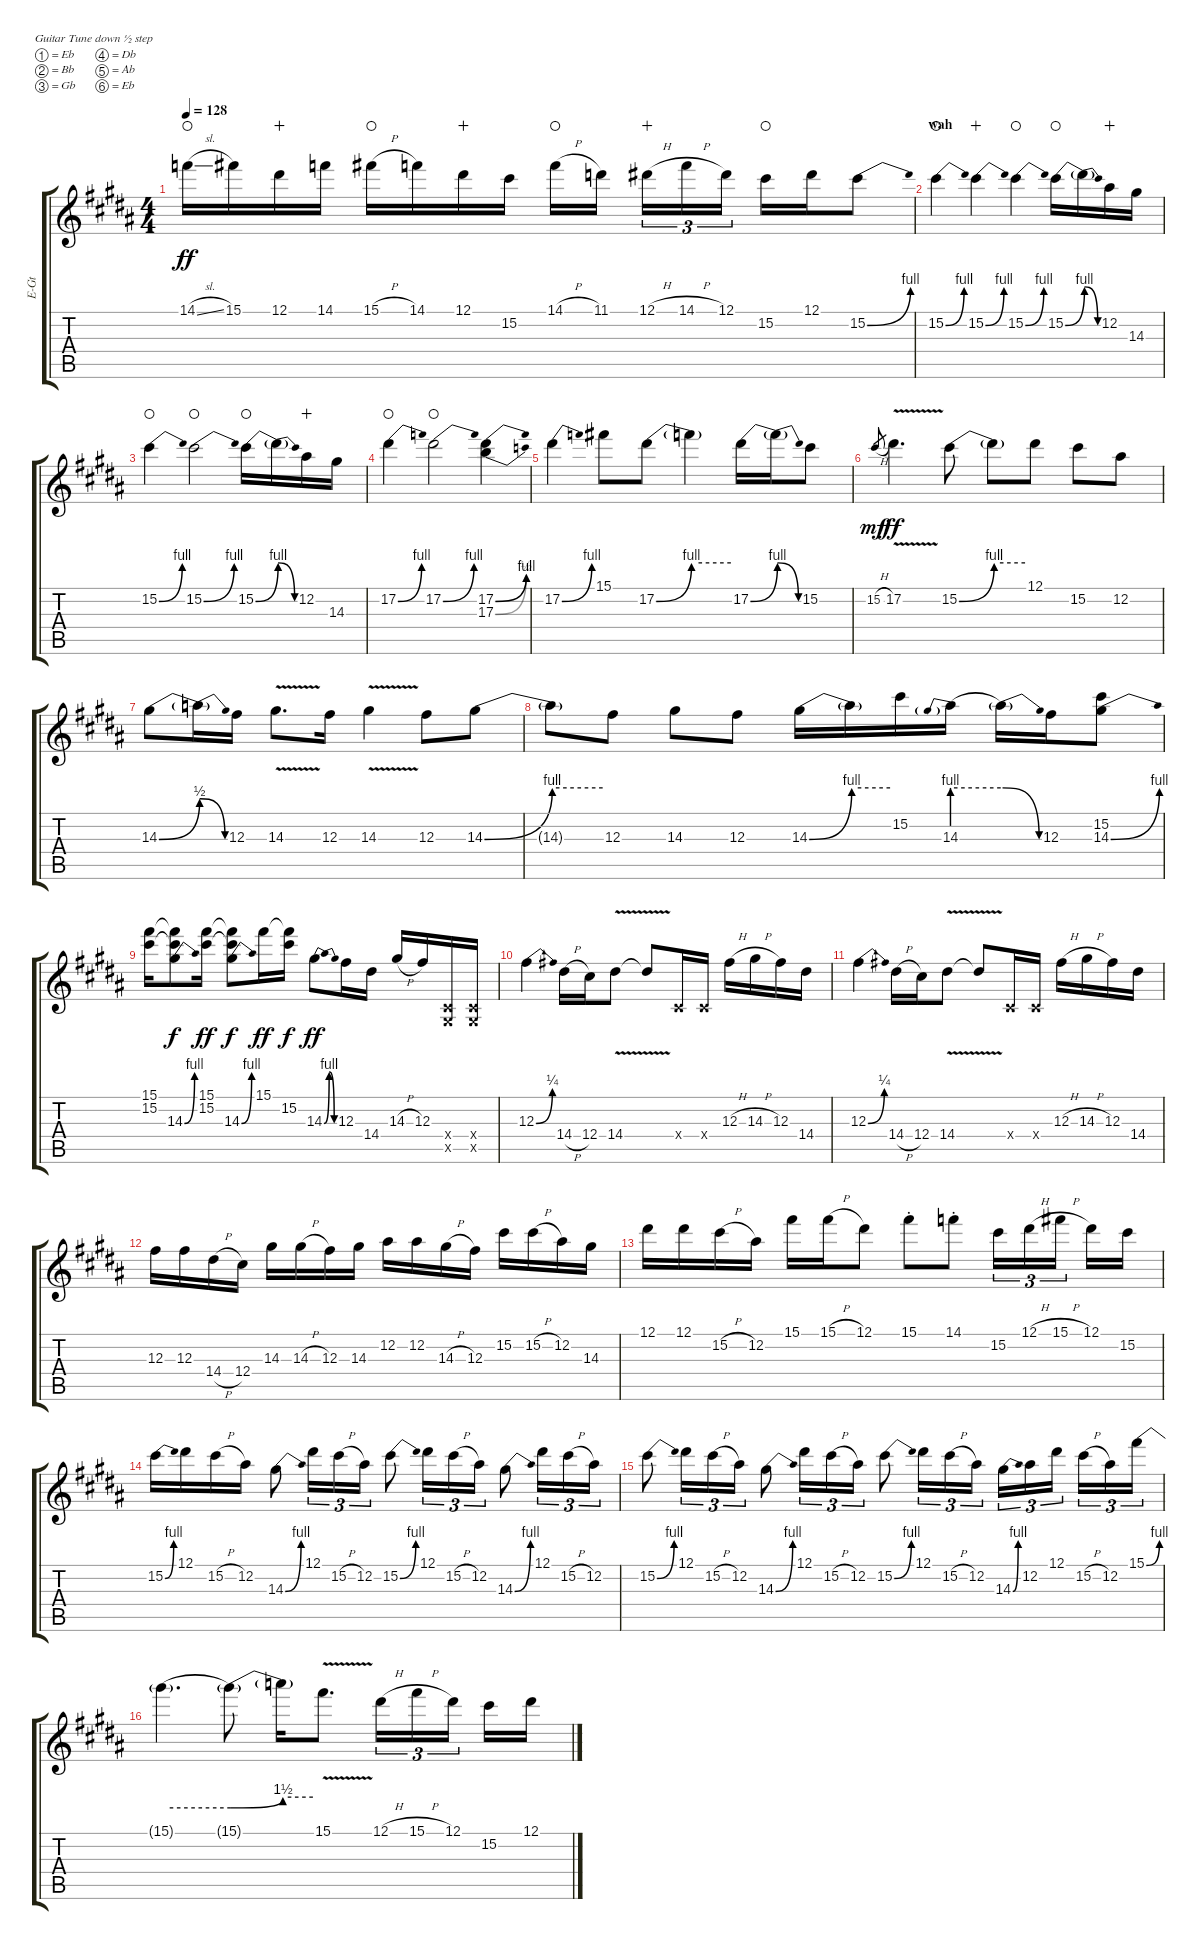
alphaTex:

\bracketExtendMode groupsimilarinstruments
\otherSystemsTrackNameOrientation horizontal
\track ("Guitar 1 (Slash)" "E-Gt") {defaultSystemsLayout 4 instrument overdrivenguitar}
\staff {score tabs}
\tuning (Eb4 Bb3 Gb3 Db3 Ab2 Eb2)
\ts (4 4)
\tempo 128
\clef g2
\ks b
14.1{sl acc b}.16{dy ff waho beam Down} 15.1{acc forcenatural}.16{beam Down} 12.1{acc forcenatural}.16{wahc beam Down} 14.1{acc b}.16{beam Down} 15.1{h acc forcenatural}.16{waho beam Down} 14.1{acc b}.16{beam Down} 12.1{acc forcenatural}.16{wahc beam Down} 15.2{acc forcenatural}.16{beam Down} 14.1{h acc b}.16{waho beam Down} 11.1{acc b}.16{beam Down} 12.1{h acc forcenatural}.16{tu (3 2) wahc beam Down} 14.1{h acc b}.16{tu (3 2) beam Down} 12.1{acc forcenatural}.16{tu (3 2) beam Down} 15.2{acc forcenatural}.16{waho beam Down} 12.1{acc forcenatural}.16{beam Down} 15.2{be (bend 0 0 60 4) acc forcenatural}.8{beam Down} |
\section ("" "wah")
15.2{be (bend 0 0 60 4) acc forcenatural}.4{waho beam Down} 15.2{be (bend 0 0 60 4) acc forcenatural}.4{wahc beam Down} 15.2{be (bend 0 0 60 4) acc forcenatural}.4{waho beam Down} 15.2{be (bend 0 0 60 4) acc forcenatural}.16{waho beam Down} 15.2{be (release 0 4 60 0) t}.16{beam Down} 12.2{acc forcenatural}.16{wahc beam Down} 14.3{acc forcenatural}.16{beam Down} |
15.2{be (bend 0 0 60 4) acc forcenatural}.4{waho beam Down} 15.2{be (bend 0 0 60 4) acc forcenatural}.2{waho beam Down} 15.2{be (bend 0 0 60 4) acc forcenatural}.16{waho beam Down} 15.2{be (release 0 4 60 0) t}.16{beam Down} 12.2{acc forcenatural}.16{wahc beam Down} 14.3{acc forcenatural}.16{beam Down} |
17.2{be (bend 0 0 60 4) acc forcenatural}.4{waho beam Down} 17.2{be (bend 0 0 60 4) acc forcenatural}.2{waho beam Down} (17.2{be (bend 0 0 60 4) acc forcenatural} 17.3{be (bend 0 0 60 2) acc forcenatural}).4{beam Down} |
17.2{be (bend 0 0 60 4) acc forcenatural}.4{beam Down} 15.1{acc forcenatural}.8{beam Down} 17.2{be (bend 0 0 60 4) acc forcenatural}.8{beam Down} 17.2{be (hold 0 4 60 4) t}.4{beam Down} 17.2{be (bend 0 0 60 4) acc forcenatural}.16{beam Down} 17.2{be (release 0 4 60 0) t}.16{beam Down} 15.2{acc forcenatural}.8{beam Down} |
15.2{h acc forcenatural}.8{gr dy mf beam Up} 17.2{v acc forcenatural}.4{d dy ff beam Down} 15.2{be (bend 0 0 60 4) acc forcenatural}.8{beam Down} 15.2{be (hold 0 4 60 4) t}.8{beam Down} 12.1{acc forcenatural}.8{beam Down} 15.2{acc forcenatural}.8{beam Down} 12.2{acc forcenatural}.8{beam Down} |
14.3{be (bend 0 0 60 2) acc forcenatural}.8{beam Down} 14.3{be (release 0 2 60 0) t}.16{beam Down} 12.3{acc forcenatural}.16{beam Down} 14.3{v acc forcenatural}.8{d beam Down} 12.3{acc forcenatural}.16{beam Down} 14.3{v acc forcenatural}.4{beam Down} 12.3{acc forcenatural}.8{beam Down} 14.3{be (bend 0 0 60 4) acc forcenatural}.8{beam Down} |
14.3{be (hold 0 4 60 4) t}.8{beam Down} 12.3{acc forcenatural}.8{beam Down} 14.3{acc forcenatural}.8{beam Down} 12.3{acc forcenatural}.8{beam Down} 14.3{be (bend 0 0 60 4) acc forcenatural}.16{beam Down} 14.3{be (hold 0 4 60 4) t}.16{beam Down} 15.2{acc forcenatural}.16{beam Down} 14.3{be (prebend 0 4 60 4)}.16{beam Down} 14.3{be (release 0 4 60 0) t}.16{beam Down} 12.3{acc forcenatural}.16{beam Down} (15.2{acc forcenatural} 14.3{be (bend 0 0 60 4) acc forcenatural}).8{beam Down} |
(15.1{acc forcenatural} 15.2{acc forcenatural}).16{beam Down} (15.1{t acc forcenatural} 15.2{t acc forcenatural} 14.3{be (bend 0 0 60 4) acc forcenatural}).8{dy f beam Down} (15.1{acc forcenatural} 15.2{acc forcenatural}).16{dy ff beam Down} (15.1{t acc forcenatural} 15.2{t acc forcenatural} 14.3{be (bend 0 0 60 4) acc forcenatural}).8{dy f beam Down} 15.1{acc forcenatural}.16{dy ff beam Down} (15.1{t acc forcenatural} 15.2{acc forcenatural}).16{dy f beam Down} 14.3{be (bendrelease 0 0 30 4 30 4 60 0) acc forcenatural}.8{dy ff beam Down} 12.3{acc forcenatural}.16{beam Down} 14.4{acc forcenatural}.16{beam Down} 14.3{h acc forcenatural}.16{beam Up} 12.3{acc forcenatural}.16{beam Up} (0.4{x acc forcenatural} 0.5{x acc forcenatural}).16{beam Up} (0.4{x acc forcenatural} 0.5{x acc forcenatural}).16{beam Up} |
12.3{be (bend 0 0 60 1) acc forcenatural}.4{beam Down} 14.4{h acc forcenatural}.16{beam Down} 12.4{acc forcenatural}.16{beam Down} 14.4{v acc forcenatural}.8{beam Down} 14.4{v t acc forcenatural}.8{beam Up} 0.4{x acc forcenatural}.16{beam Up} 0.4{x acc forcenatural}.16{beam Up} 12.3{h acc forcenatural}.16{beam Down} 14.3{h acc forcenatural}.16{beam Down} 12.3{acc forcenatural}.16{beam Down} 14.4{acc forcenatural}.16{beam Down} |
12.3{be (bend 0 0 60 1) acc forcenatural}.4{beam Down} 14.4{h acc forcenatural}.16{beam Down} 12.4{acc forcenatural}.16{beam Down} 14.4{v acc forcenatural}.8{beam Down} 14.4{v t acc forcenatural}.8{beam Up} 0.4{x acc forcenatural}.16{beam Up} 0.4{x acc forcenatural}.16{beam Up} 12.3{h acc forcenatural}.16{beam Down} 14.3{h acc forcenatural}.16{beam Down} 12.3{acc forcenatural}.16{beam Down} 14.4{acc forcenatural}.16{beam Down} |
12.3{acc forcenatural}.16{beam Down} 12.3{acc forcenatural}.16{beam Down} 14.4{h acc forcenatural}.16{beam Down} 12.4{acc forcenatural}.16{beam Down} 14.3{acc forcenatural}.16{beam Down} 14.3{h acc forcenatural}.16{beam Down} 12.3{acc forcenatural}.16{beam Down} 14.3{acc forcenatural}.16{beam Down} 12.2{acc forcenatural}.16{beam Down} 12.2{acc forcenatural}.16{beam Down} 14.3{h acc forcenatural}.16{beam Down} 12.3{acc forcenatural}.16{beam Down} 15.2{acc forcenatural}.16{beam Down} 15.2{h acc forcenatural}.16{beam Down} 12.2{acc forcenatural}.16{beam Down} 14.3{acc forcenatural}.16{beam Down} |
12.1{acc forcenatural}.16{beam Down} 12.1{acc forcenatural}.16{beam Down} 15.2{h acc forcenatural}.16{beam Down} 12.2{acc forcenatural}.16{beam Down} 15.1{acc forcenatural}.16{beam Down} 15.1{h acc forcenatural}.16{beam Down} 12.1{acc forcenatural}.8{beam Down} 15.1{st acc forcenatural}.8{beam Down} 14.1{st acc b}.8{beam Down} 15.2{acc forcenatural}.16{tu (3 2) beam Down} 12.1{h acc forcenatural}.16{tu (3 2) beam Down} 15.1{h acc forcenatural}.16{tu (3 2) beam Down} 12.1{acc forcenatural}.16{beam Down} 15.2{acc forcenatural}.16{beam Down} |
15.2{be (bend 0 0 60 4) acc forcenatural}.16{beam Down} 12.1{acc forcenatural}.16{beam Down} 15.2{h acc forcenatural}.16{beam Down} 12.2{acc forcenatural}.16{beam Down} 14.3{be (bend 0 0 60 4) acc forcenatural}.8{beam Down} 12.1{acc forcenatural}.16{tu (3 2) beam Down} 15.2{h acc forcenatural}.16{tu (3 2) beam Down} 12.2{acc forcenatural}.16{tu (3 2) beam Down} 15.2{be (bend 0 0 60 4) acc forcenatural}.8{beam Down} 12.1{acc forcenatural}.16{tu (3 2) beam Down} 15.2{h acc forcenatural}.16{tu (3 2) beam Down} 12.2{acc forcenatural}.16{tu (3 2) beam Down} 14.3{be (bend 0 0 60 4) acc forcenatural}.8{beam Down} 12.1{acc forcenatural}.16{tu (3 2) beam Down} 15.2{h acc forcenatural}.16{tu (3 2) beam Down} 12.2{acc forcenatural}.16{tu (3 2) beam Down} |
15.2{be (bend 0 0 60 4) acc forcenatural}.8{beam Down} 12.1{acc forcenatural}.16{tu (3 2) beam Down} 15.2{h acc forcenatural}.16{tu (3 2) beam Down} 12.2{acc forcenatural}.16{tu (3 2) beam Down} 14.3{be (bend 0 0 60 4) acc forcenatural}.8{beam Down} 12.1{acc forcenatural}.16{tu (3 2) beam Down} 15.2{h acc forcenatural}.16{tu (3 2) beam Down} 12.2{acc forcenatural}.16{tu (3 2) beam Down} 15.2{be (bend 0 0 60 4) acc forcenatural}.8{beam Down} 12.1{acc forcenatural}.16{tu (3 2) beam Down} 15.2{h acc forcenatural}.16{tu (3 2) beam Down} 12.2{acc forcenatural}.16{tu (3 2) beam Down} 14.3{be (bend 0 0 60 4) acc forcenatural}.16{tu (3 2) beam Down} 12.2{acc forcenatural}.16{tu (3 2) beam Down} 12.1{acc forcenatural}.16{tu (3 2) beam Down} 15.2{h acc forcenatural}.16{tu (3 2) beam Down} 12.2{acc forcenatural}.16{tu (3 2) beam Down} 15.1{be (bend 0 0 60 4) acc forcenatural}.16{tu (3 2) beam Down} |
15.1{be (hold 0 4 60 4) t}.4{d beam Down} 15.1{be (bend 0 4 60 6) t}.8{beam Down} 15.1{be (hold 0 6 60 6) t}.16{beam Down} 15.1{v acc forcenatural}.8{d beam Down} 12.1{h acc forcenatural}.16{tu (3 2) beam Down} 15.1{h acc forcenatural}.16{tu (3 2) beam Down} 12.1{acc forcenatural}.16{tu (3 2) beam Down} 15.2{acc forcenatural}.16{beam Down} 12.1{acc forcenatural}.16{beam Down}
